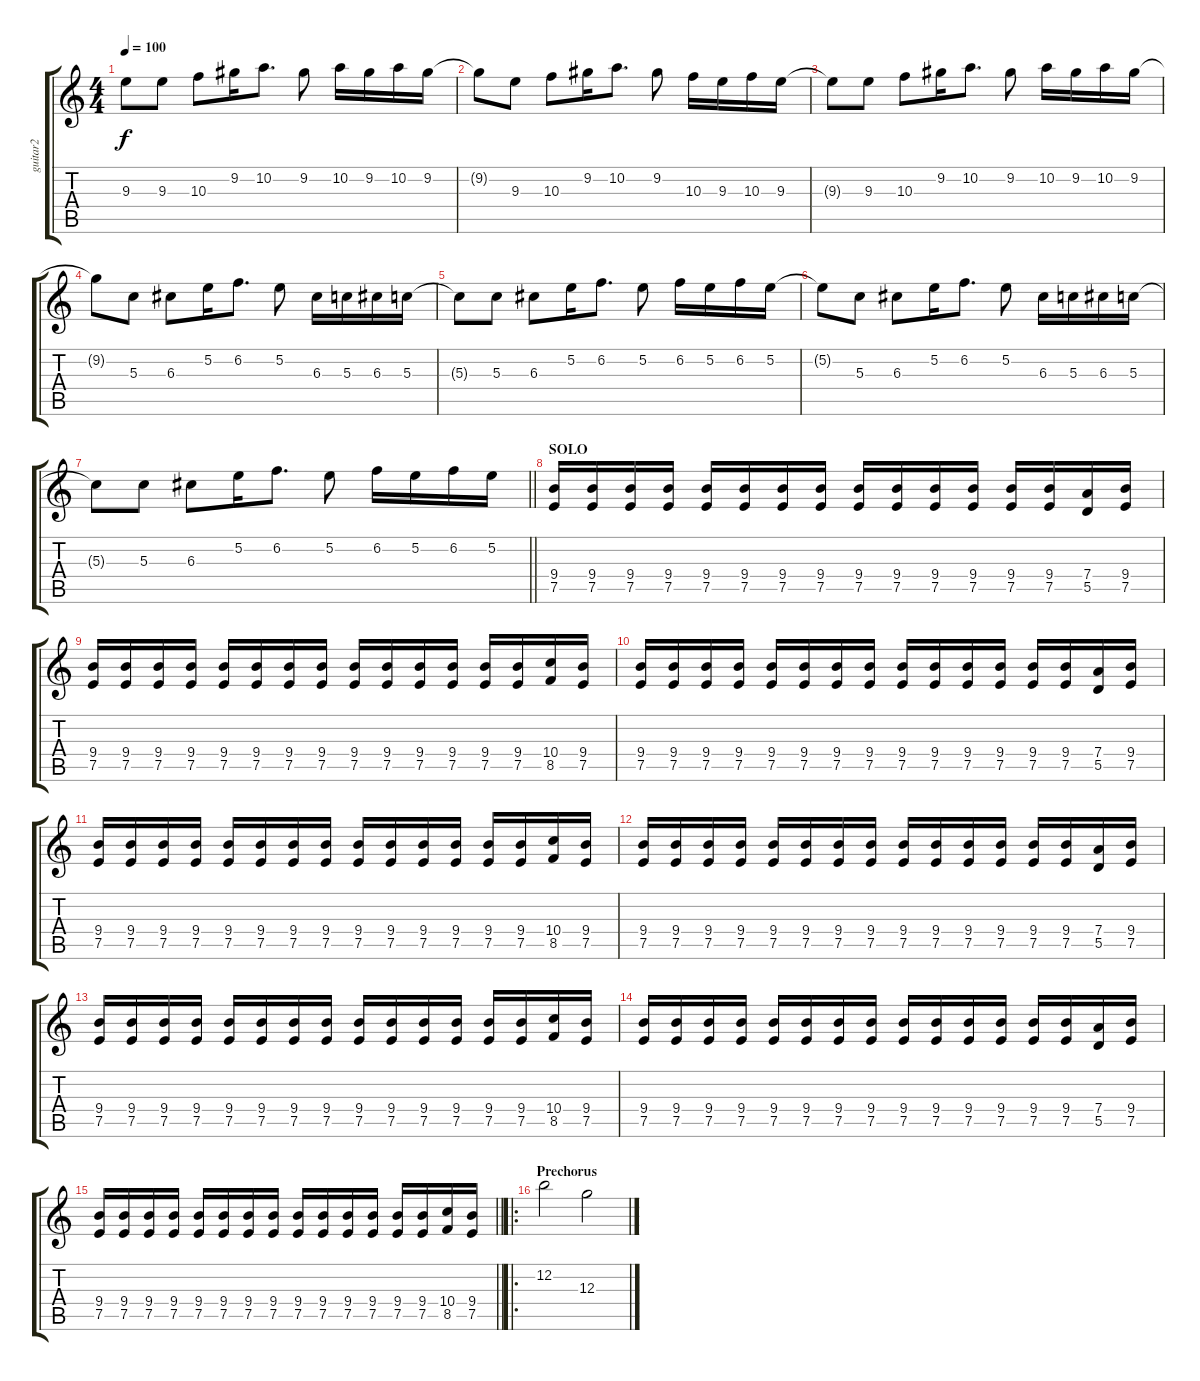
\track ("guitar2" "guitar2") {instrument overdrivenguitar}
\staff {score tabs}
\tuning (E4 B3 G3 D3 A2 E2) {hide}
\ts (4 4)
\tempo 100
\clef g2
\ks c
9.3{t}.8{dy f} 9.3.8 10.3.8 9.2.16 10.2.8{d} 9.2.8 10.2.16 9.2.16 10.2.16 9.2.16 |
9.2{t}.8 9.3.8 10.3.8 9.2.16 10.2.8{d} 9.2.8 10.3.16 9.3.16 10.3.16 9.3.16 |
9.3{t}.8 9.3.8 10.3.8 9.2.16 10.2.8{d} 9.2.8 10.2.16 9.2.16 10.2.16 9.2.16 |
9.2{t}.8 5.3.8 6.3.8 5.2.16 6.2.8{d} 5.2.8 6.3.16 5.3.16 6.3.16 5.3.16 |
5.3{t}.8 5.3.8 6.3.8 5.2.16 6.2.8{d} 5.2.8 6.2.16 5.2.16 6.2.16 5.2.16 |
5.2{t}.8 5.3.8 6.3.8 5.2.16 6.2.8{d} 5.2.8 6.3.16 5.3.16 6.3.16 5.3.16 |
\barLineRight lightlight
5.3{t}.8 5.3.8 6.3.8 5.2.16 6.2.8{d} 5.2.8 6.2.16 5.2.16 6.2.16 5.2.16 |
\section ("" "SOLO")
(9.4 7.5).16 (9.4 7.5).16 (9.4 7.5).16 (9.4 7.5).16 (9.4 7.5).16 (9.4 7.5).16 (9.4 7.5).16 (9.4 7.5).16 (9.4 7.5).16 (9.4 7.5).16 (9.4 7.5).16 (9.4 7.5).16 (9.4 7.5).16 (9.4 7.5).16 (7.4 5.5).16 (9.4 7.5).16 |
(9.4 7.5).16 (9.4 7.5).16 (9.4 7.5).16 (9.4 7.5).16 (9.4 7.5).16 (9.4 7.5).16 (9.4 7.5).16 (9.4 7.5).16 (9.4 7.5).16 (9.4 7.5).16 (9.4 7.5).16 (9.4 7.5).16 (9.4 7.5).16 (9.4 7.5).16 (10.4 8.5).16 (9.4 7.5).16 |
(9.4 7.5).16 (9.4 7.5).16 (9.4 7.5).16 (9.4 7.5).16 (9.4 7.5).16 (9.4 7.5).16 (9.4 7.5).16 (9.4 7.5).16 (9.4 7.5).16 (9.4 7.5).16 (9.4 7.5).16 (9.4 7.5).16 (9.4 7.5).16 (9.4 7.5).16 (7.4 5.5).16 (9.4 7.5).16 |
(9.4 7.5).16 (9.4 7.5).16 (9.4 7.5).16 (9.4 7.5).16 (9.4 7.5).16 (9.4 7.5).16 (9.4 7.5).16 (9.4 7.5).16 (9.4 7.5).16 (9.4 7.5).16 (9.4 7.5).16 (9.4 7.5).16 (9.4 7.5).16 (9.4 7.5).16 (10.4 8.5).16 (9.4 7.5).16 |
(9.4 7.5).16 (9.4 7.5).16 (9.4 7.5).16 (9.4 7.5).16 (9.4 7.5).16 (9.4 7.5).16 (9.4 7.5).16 (9.4 7.5).16 (9.4 7.5).16 (9.4 7.5).16 (9.4 7.5).16 (9.4 7.5).16 (9.4 7.5).16 (9.4 7.5).16 (7.4 5.5).16 (9.4 7.5).16 |
(9.4 7.5).16 (9.4 7.5).16 (9.4 7.5).16 (9.4 7.5).16 (9.4 7.5).16 (9.4 7.5).16 (9.4 7.5).16 (9.4 7.5).16 (9.4 7.5).16 (9.4 7.5).16 (9.4 7.5).16 (9.4 7.5).16 (9.4 7.5).16 (9.4 7.5).16 (10.4 8.5).16 (9.4 7.5).16 |
(9.4 7.5).16 (9.4 7.5).16 (9.4 7.5).16 (9.4 7.5).16 (9.4 7.5).16 (9.4 7.5).16 (9.4 7.5).16 (9.4 7.5).16 (9.4 7.5).16 (9.4 7.5).16 (9.4 7.5).16 (9.4 7.5).16 (9.4 7.5).16 (9.4 7.5).16 (7.4 5.5).16 (9.4 7.5).16 |
\barLineRight lightlight
(9.4 7.5).16 (9.4 7.5).16 (9.4 7.5).16 (9.4 7.5).16 (9.4 7.5).16 (9.4 7.5).16 (9.4 7.5).16 (9.4 7.5).16 (9.4 7.5).16 (9.4 7.5).16 (9.4 7.5).16 (9.4 7.5).16 (9.4 7.5).16 (9.4 7.5).16 (10.4 8.5).16 (9.4 7.5).16 |
\ro
\section ("" "Prechorus")
12.2.2 12.3.2
